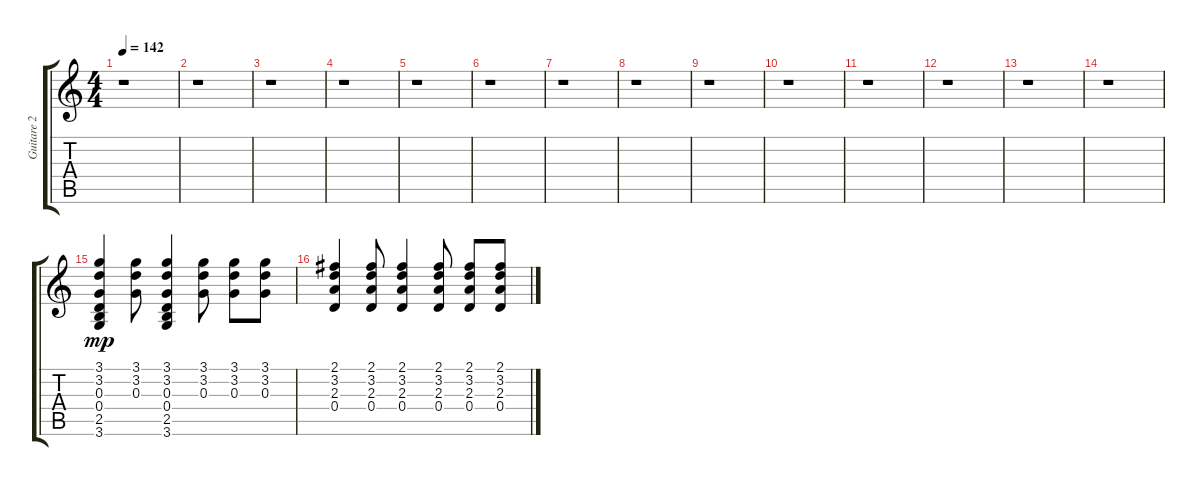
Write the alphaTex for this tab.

\track ("Guitare 2" "Guitare 2") {instrument acousticguitarsteel}
\staff {score tabs}
\tuning (E4 B3 G3 D3 A2 E2) {hide}
\ts (4 4)
\tempo 142
\clef g2
\ks c
r.1{dy mp} |
r.1 |
r.1 |
r.1 |
r.1 |
r.1 |
r.1 |
r.1 |
r.1 |
r.1 |
r.1 |
r.1 |
r.1 |
r.1 |
(3.1 3.2 0.3 0.4 2.5 3.6).4 (3.1 3.2 0.3).8 (3.1 3.2 0.3 0.4 2.5 3.6).4 (3.1 3.2 0.3).8 (3.1 3.2 0.3).8 (3.1 3.2 0.3).8 |
(2.1 3.2 2.3 0.4).4 (2.1 3.2 2.3 0.4).8 (2.1 3.2 2.3 0.4).4 (2.1 3.2 2.3 0.4).8 (2.1 3.2 2.3 0.4).8 (2.1 3.2 2.3 0.4).8
